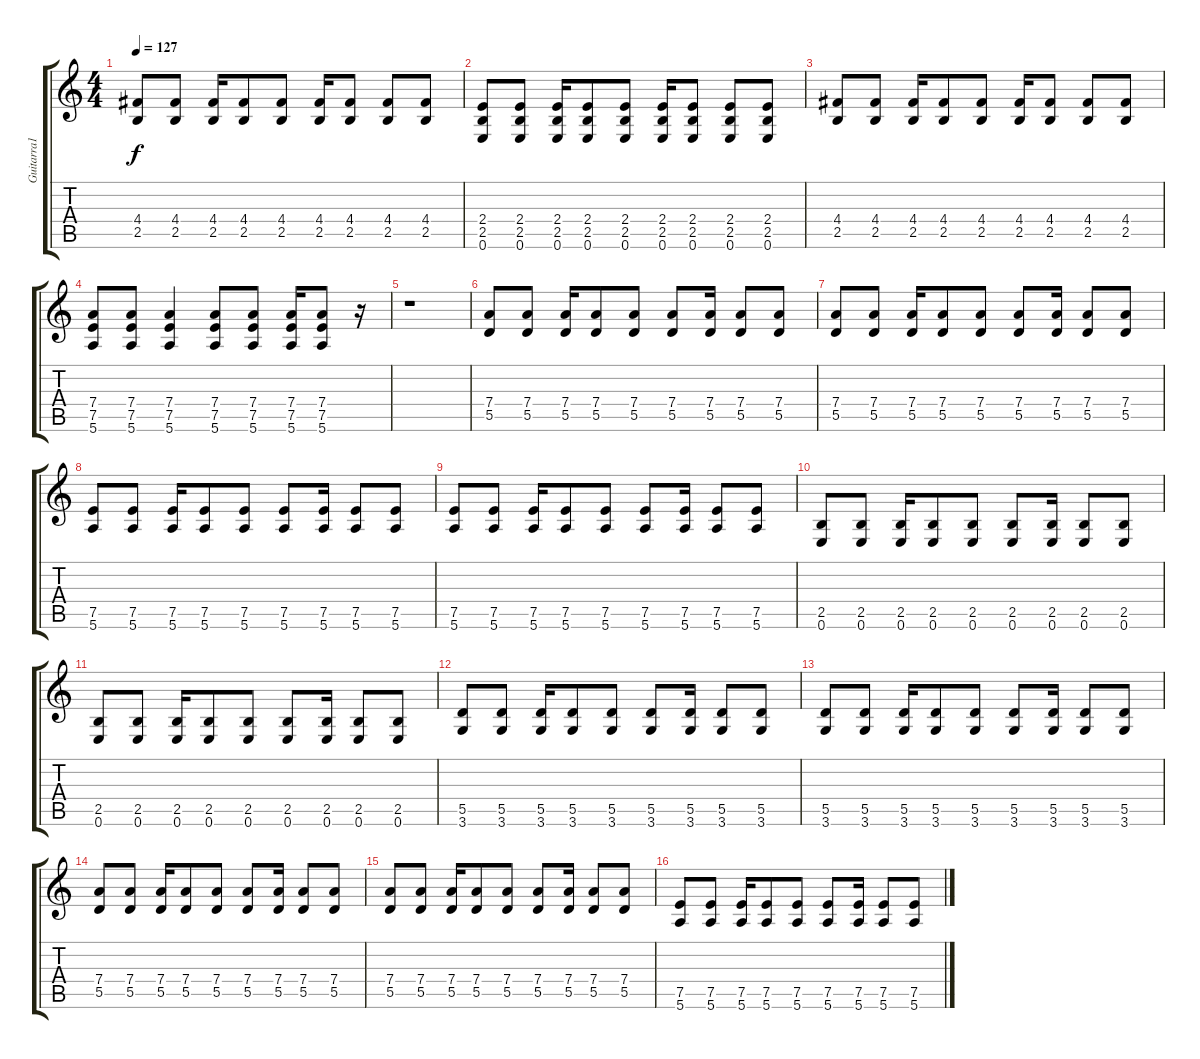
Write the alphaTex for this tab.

\track ("Guitarra1" "Guitarra1") {instrument acousticguitarsteel}
\staff {score tabs}
\tuning (E4 B3 G3 D3 A2 E2) {hide}
\ts (4 4)
\tempo 127
\clef g2
\ks c
(4.4 2.5).8{dy f} (4.4 2.5).8 (4.4 2.5).16 (4.4 2.5).8 (4.4 2.5).8 (4.4 2.5).16 (4.4 2.5).8 (4.4 2.5).8 (4.4 2.5).8 |
(2.4 2.5 0.6).8 (2.4 2.5 0.6).8 (2.4 2.5 0.6).16 (2.4 2.5 0.6).8 (2.4 2.5 0.6).8 (2.4 2.5 0.6).16 (2.4 2.5 0.6).8 (2.4 2.5 0.6).8 (2.4 2.5 0.6).8 |
(4.4 2.5).8 (4.4 2.5).8 (4.4 2.5).16 (4.4 2.5).8 (4.4 2.5).8 (4.4 2.5).16 (4.4 2.5).8 (4.4 2.5).8 (4.4 2.5).8 |
(7.4 7.5 5.6).8 (7.4 7.5 5.6).8 (7.4 7.5 5.6).4 (7.4 7.5 5.6).8 (7.4 7.5 5.6).8 (7.4 7.5 5.6).16 (7.4 7.5 5.6).8 r.16 |
r.1 |
(7.4 5.5).8 (7.4 5.5).8 (7.4 5.5).16 (7.4 5.5).8 (7.4 5.5).8 (7.4 5.5).8 (7.4 5.5).16 (7.4 5.5).8 (7.4 5.5).8 |
(7.4 5.5).8 (7.4 5.5).8 (7.4 5.5).16 (7.4 5.5).8 (7.4 5.5).8 (7.4 5.5).8 (7.4 5.5).16 (7.4 5.5).8 (7.4 5.5).8 |
(7.5 5.6).8 (7.5 5.6).8 (7.5 5.6).16 (7.5 5.6).8 (7.5 5.6).8 (7.5 5.6).8 (7.5 5.6).16 (7.5 5.6).8 (7.5 5.6).8 |
(7.5 5.6).8 (7.5 5.6).8 (7.5 5.6).16 (7.5 5.6).8 (7.5 5.6).8 (7.5 5.6).8 (7.5 5.6).16 (7.5 5.6).8 (7.5 5.6).8 |
(2.5 0.6).8 (2.5 0.6).8 (2.5 0.6).16 (2.5 0.6).8 (2.5 0.6).8 (2.5 0.6).8 (2.5 0.6).16 (2.5 0.6).8 (2.5 0.6).8 |
(2.5 0.6).8 (2.5 0.6).8 (2.5 0.6).16 (2.5 0.6).8 (2.5 0.6).8 (2.5 0.6).8 (2.5 0.6).16 (2.5 0.6).8 (2.5 0.6).8 |
(5.5 3.6).8 (5.5 3.6).8 (5.5 3.6).16 (5.5 3.6).8 (5.5 3.6).8 (5.5 3.6).8 (5.5 3.6).16 (5.5 3.6).8 (5.5 3.6).8 |
(5.5 3.6).8 (5.5 3.6).8 (5.5 3.6).16 (5.5 3.6).8 (5.5 3.6).8 (5.5 3.6).8 (5.5 3.6).16 (5.5 3.6).8 (5.5 3.6).8 |
(7.4 5.5).8 (7.4 5.5).8 (7.4 5.5).16 (7.4 5.5).8 (7.4 5.5).8 (7.4 5.5).8 (7.4 5.5).16 (7.4 5.5).8 (7.4 5.5).8 |
(7.4 5.5).8 (7.4 5.5).8 (7.4 5.5).16 (7.4 5.5).8 (7.4 5.5).8 (7.4 5.5).8 (7.4 5.5).16 (7.4 5.5).8 (7.4 5.5).8 |
(7.5 5.6).8 (7.5 5.6).8 (7.5 5.6).16 (7.5 5.6).8 (7.5 5.6).8 (7.5 5.6).8 (7.5 5.6).16 (7.5 5.6).8 (7.5 5.6).8
